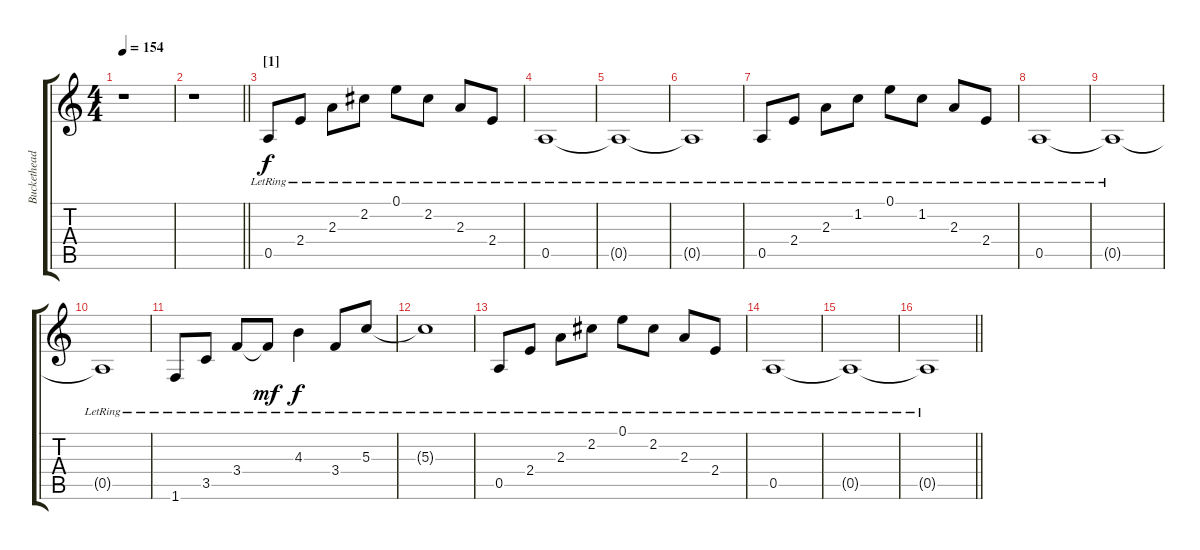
\track ("Buckethead" "Buckethead") {instrument acousticguitarnylon}
\staff {score tabs}
\tuning (E4 B3 G3 D3 A2 E2) {hide}
\ts (4 4)
\tempo 154
\clef g2
\ks c
r.1{dy f} |
\barLineRight lightlight
r.1 |
\section ("" "[1]")
0.5{lr}.8 2.4{lr}.8 2.3{lr}.8 2.2{lr}.8 0.1{lr}.8 2.2{lr}.8 2.3{lr}.8 2.4{lr}.8 |
0.5{lr}.1 |
0.5{lr t}.1 |
0.5{lr t}.1 |
0.5{lr}.8 2.4{lr}.8 2.3{lr}.8 1.2{lr}.8 0.1{lr}.8 1.2{lr}.8 2.3{lr}.8 2.4{lr}.8 |
0.5{lr}.1 |
0.5{lr t}.1 |
0.5{lr t}.1 |
1.6{lr}.8 3.5{lr}.8 3.4{lr}.8 3.4{lr t}.8{dy mf} 4.3{lr}.4{dy f} 3.4{lr}.8 5.3{lr}.8 |
5.3{lr t}.1 |
0.5{lr}.8 2.4{lr}.8 2.3{lr}.8 2.2{lr}.8 0.1{lr}.8 2.2{lr}.8 2.3{lr}.8 2.4{lr}.8 |
0.5{lr}.1 |
0.5{lr t}.1 |
\barLineRight lightlight
0.5{lr t}.1
